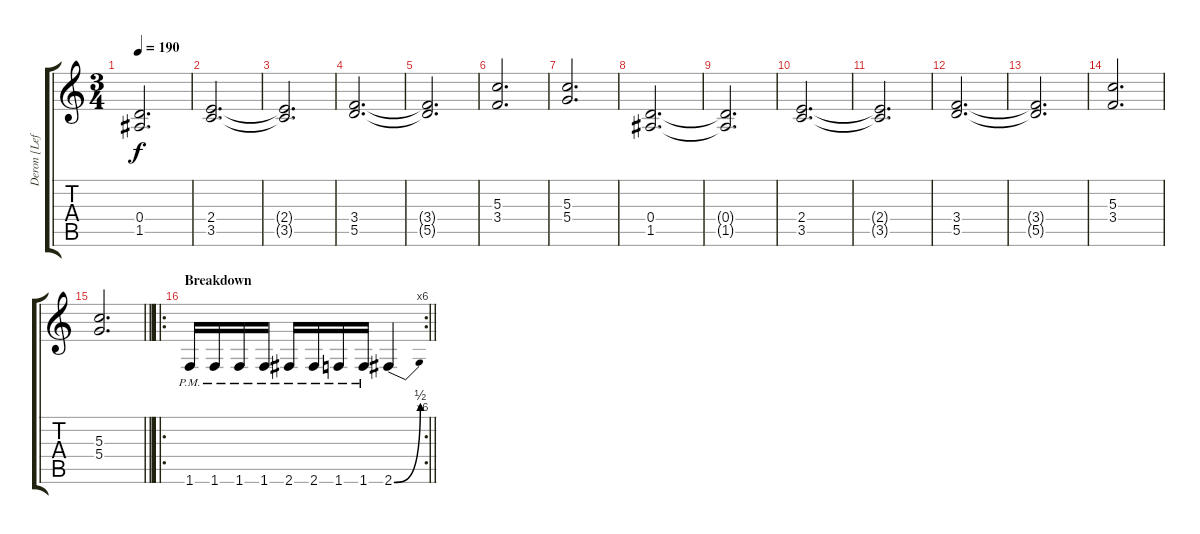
\track ("Deron [Left]" "Deron [Lef") {instrument distortionguitar}
\staff {score tabs}
\tuning (E4 B3 G3 D3 A2 E2) {hide}
\ts (3 4)
\tempo 190
\clef g2
\ks c
(0.4{t} 1.5{t}).2{d dy f} |
(2.4 3.5).2{d} |
(2.4{t} 3.5{t}).2{d} |
(3.4 5.5).2{d} |
(3.4{t} 5.5{t}).2{d} |
(5.3 3.4).2{d} |
(5.3 5.4).2{d} |
(0.4 1.5).2{d} |
(0.4{t} 1.5{t}).2{d} |
(2.4 3.5).2{d} |
(2.4{t} 3.5{t}).2{d} |
(3.4 5.5).2{d} |
(3.4{t} 5.5{t}).2{d} |
(5.3 3.4).2{d} |
\barLineRight lightlight
(5.3 5.4).2{d} |
\ro
\rc 6
\section ("" "Breakdown")
\barLineRight lightlight
1.6{pm}.16 1.6{pm}.16 1.6{pm}.16 1.6{pm}.16 2.6{pm}.16 2.6{pm}.16 1.6{pm}.16 1.6{pm}.16 2.6{be (bend 0 0 60 2)}.4
